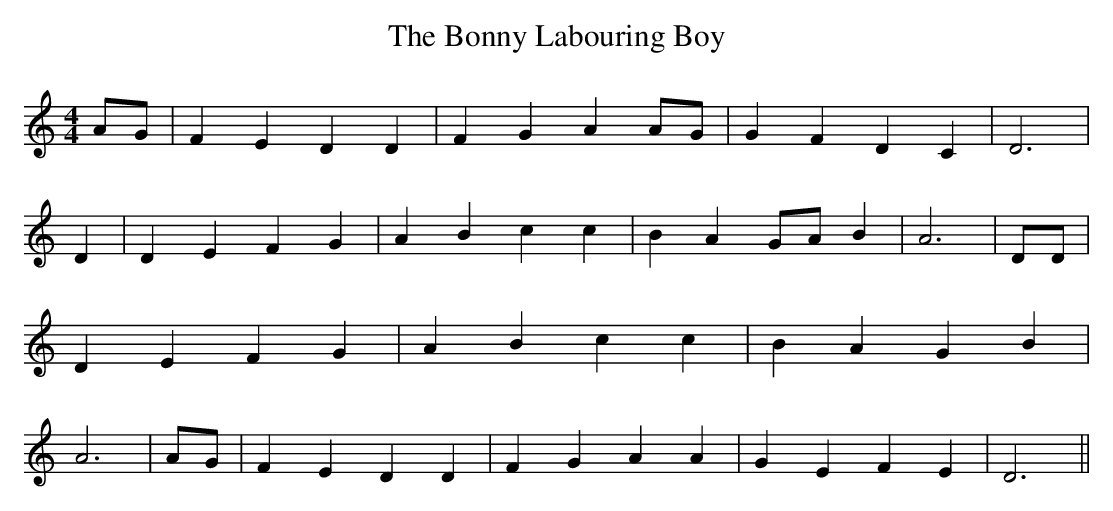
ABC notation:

X:1
T:The Bonny Labouring Boy
M:4/4
L:1/4
K:C
A/2-G/2| F E D D| F- G A A/2G/2| G F D C| D3| D| D E F G| A B c c|\
 B AG/2-A/2 B| A3| D/2D/2| D E F G| A- B c c| B A G B| A3|A/2-G/2|\
 F E D D| F G A A| G E F E| D3||
